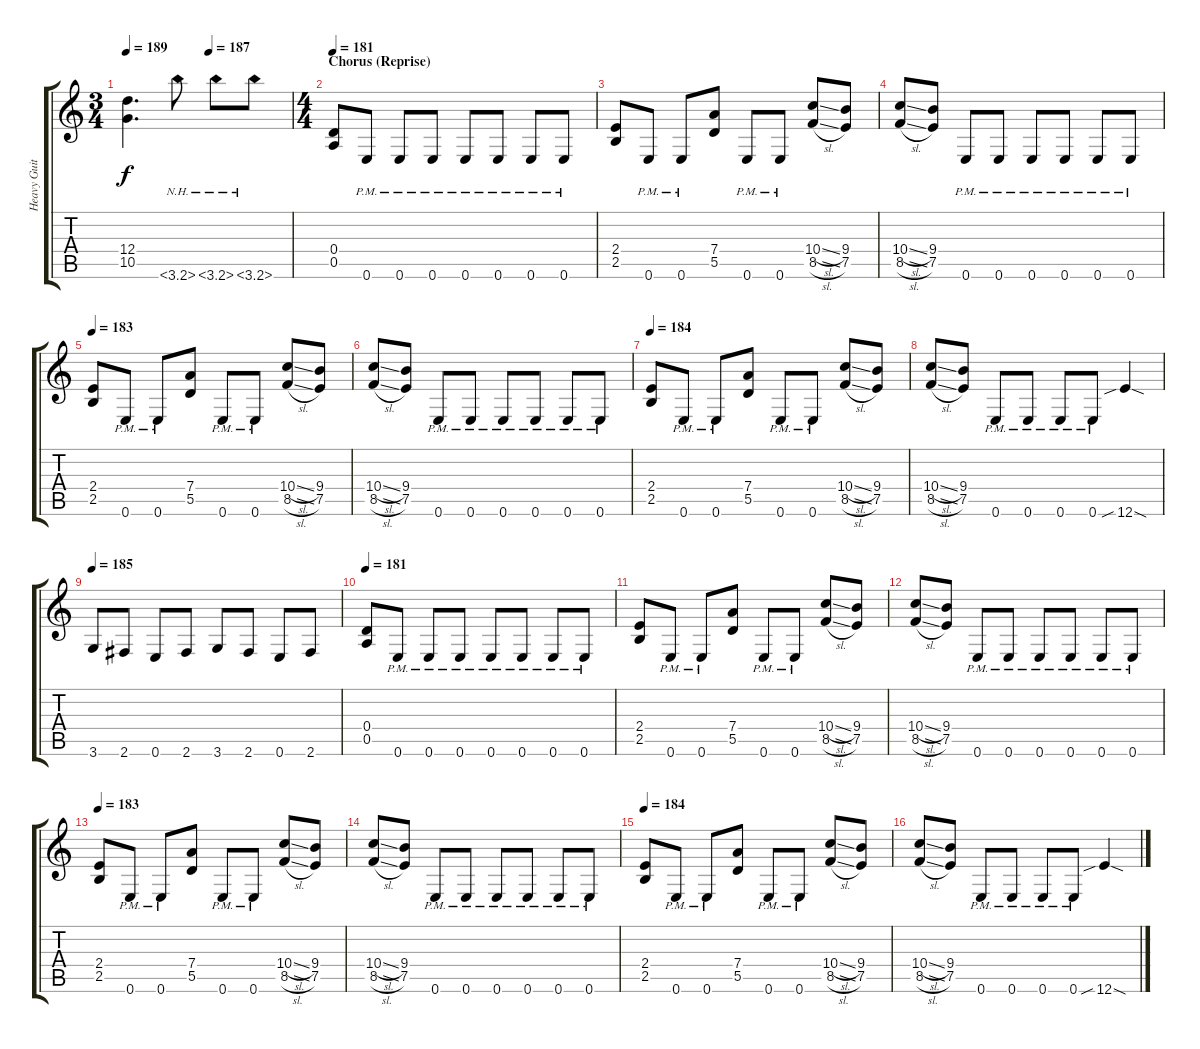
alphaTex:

\track ("Heavy Guitar Left Channel" "Heavy Guit") {instrument distortionguitar}
\staff {score tabs}
\tuning (E4 B3 G3 D3 A2 E2) {hide}
\ts (3 4)
\tempo 189
\tempo (187 0.5)
\clef g2
\ks c
(12.4{t} 10.5{t}).4{d dy f} 3.6{nh}.8 3.6{nh}.8 3.6{nh}.8 |
\ts (4 4)
\section ("" "Chorus (Reprise)")
\tempo 181
(0.4 0.5).8 0.6{pm}.8 0.6{pm}.8 0.6{pm}.8 0.6{pm}.8 0.6{pm}.8 0.6{pm}.8 0.6{pm}.8 |
(2.4 2.5).8 0.6{pm}.8 0.6{pm}.8 (7.4 5.5).8 0.6{pm}.8 0.6{pm}.8 (10.4{sl} 8.5{sl}).8 (9.4 7.5).8 |
(10.4{sl} 8.5{sl}).8 (9.4 7.5).8 0.6{pm}.8 0.6{pm}.8 0.6{pm}.8 0.6{pm}.8 0.6{pm}.8 0.6{pm}.8 |
\tempo 183
(2.4 2.5).8 0.6{pm}.8 0.6{pm}.8 (7.4 5.5).8 0.6{pm}.8 0.6{pm}.8 (10.4{sl} 8.5{sl}).8 (9.4 7.5).8 |
(10.4{sl} 8.5{sl}).8 (9.4 7.5).8 0.6{pm}.8 0.6{pm}.8 0.6{pm}.8 0.6{pm}.8 0.6{pm}.8 0.6{pm}.8 |
\tempo 184
(2.4 2.5).8 0.6{pm}.8 0.6{pm}.8 (7.4 5.5).8 0.6{pm}.8 0.6{pm}.8 (10.4{sl} 8.5{sl}).8 (9.4 7.5).8 |
(10.4{sl} 8.5{sl}).8 (9.4 7.5).8 0.6{pm}.8 0.6{pm}.8 0.6{pm}.8 0.6{pm}.8 12.6{sib sod}.4 |
\tempo 185
3.6.8 2.6.8 0.6.8 2.6.8 3.6.8 2.6.8 0.6.8 2.6.8 |
\tempo 181
(0.4 0.5).8 0.6{pm}.8 0.6{pm}.8 0.6{pm}.8 0.6{pm}.8 0.6{pm}.8 0.6{pm}.8 0.6{pm}.8 |
(2.4 2.5).8 0.6{pm}.8 0.6{pm}.8 (7.4 5.5).8 0.6{pm}.8 0.6{pm}.8 (10.4{sl} 8.5{sl}).8 (9.4 7.5).8 |
(10.4{sl} 8.5{sl}).8 (9.4 7.5).8 0.6{pm}.8 0.6{pm}.8 0.6{pm}.8 0.6{pm}.8 0.6{pm}.8 0.6{pm}.8 |
\tempo 183
(2.4 2.5).8 0.6{pm}.8 0.6{pm}.8 (7.4 5.5).8 0.6{pm}.8 0.6{pm}.8 (10.4{sl} 8.5{sl}).8 (9.4 7.5).8 |
(10.4{sl} 8.5{sl}).8 (9.4 7.5).8 0.6{pm}.8 0.6{pm}.8 0.6{pm}.8 0.6{pm}.8 0.6{pm}.8 0.6{pm}.8 |
\tempo 184
(2.4 2.5).8 0.6{pm}.8 0.6{pm}.8 (7.4 5.5).8 0.6{pm}.8 0.6{pm}.8 (10.4{sl} 8.5{sl}).8 (9.4 7.5).8 |
(10.4{sl} 8.5{sl}).8 (9.4 7.5).8 0.6{pm}.8 0.6{pm}.8 0.6{pm}.8 0.6{pm}.8 12.6{sib sod}.4
